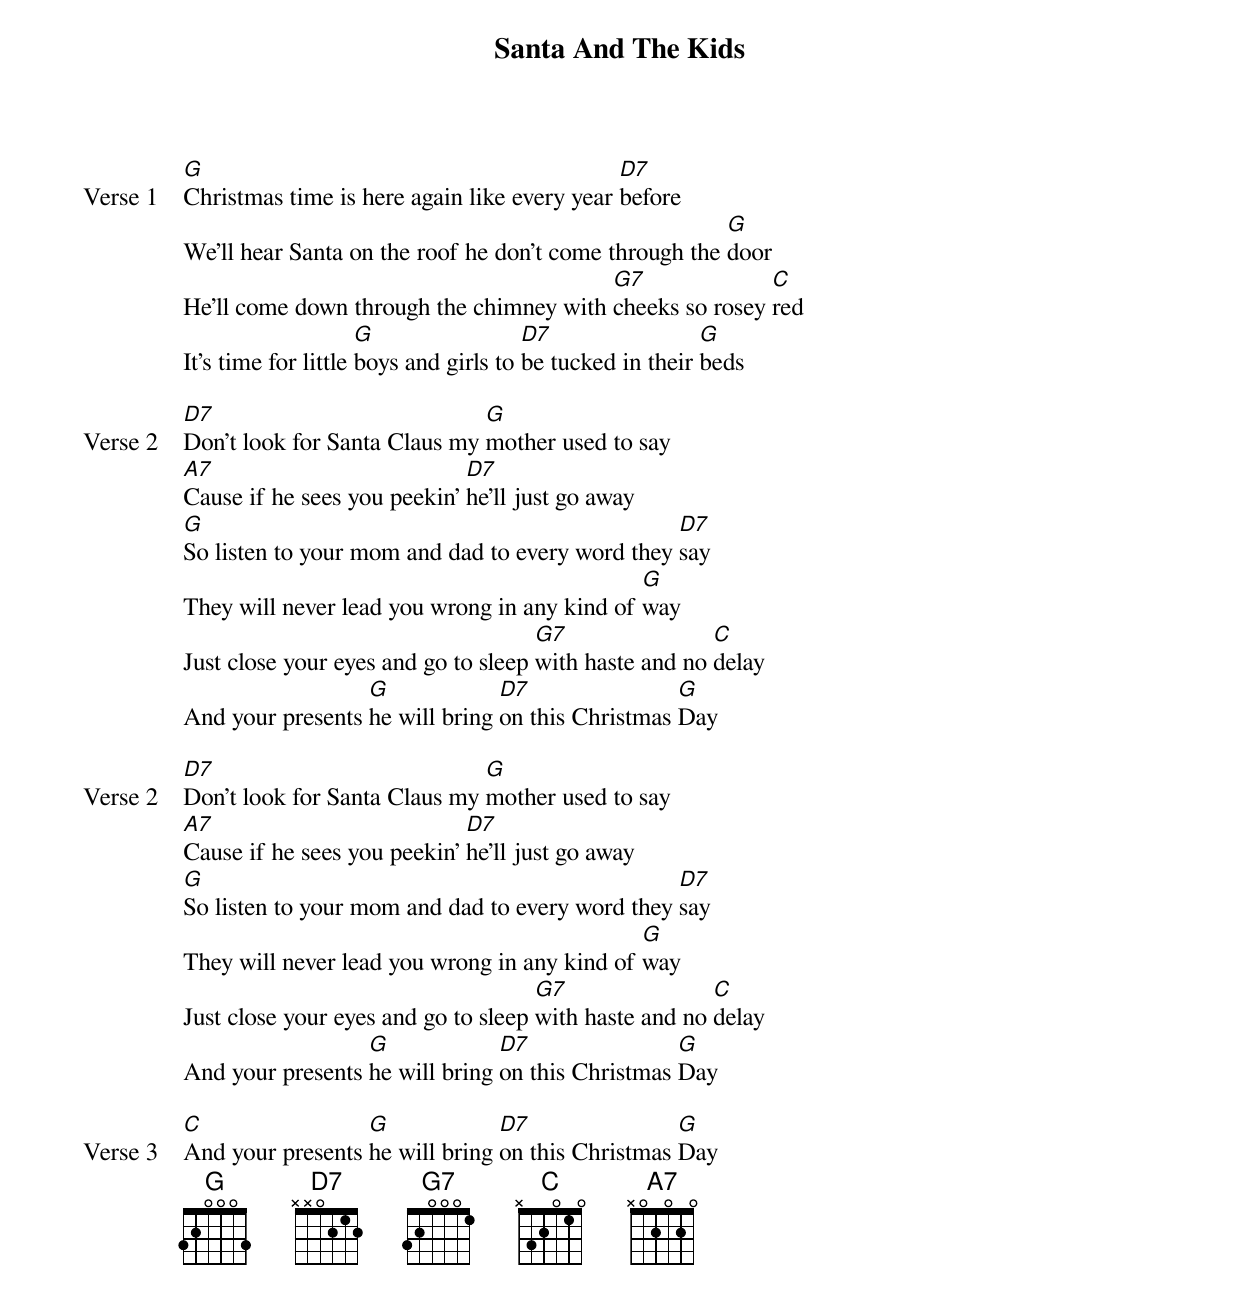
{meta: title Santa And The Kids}
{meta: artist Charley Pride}
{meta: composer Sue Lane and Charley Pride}

{start_of_verse: Verse 1}
[G]Christmas time is here again like every year [D7]before
We'll hear Santa on the roof he don't come through the [G]door
He'll come down through the chimney with [G7]cheeks so rosey [C]red
It's time for little [G]boys and girls to [D7]be tucked in their [G]beds
{end_of_verse}

{start_of_verse: Verse 2}
[D7]Don't look for Santa Claus my [G]mother used to say
[A7]Cause if he sees you peekin' [D7]he'll just go away
[G]So listen to your mom and dad to every word they [D7]say
They will never lead you wrong in any kind of [G]way
Just close your eyes and go to sleep [G7]with haste and no [C]delay
And your presents [G]he will bring [D7]on this Christmas [G]Day
{end_of_verse}

{start_of_verse: Verse 2}
[D7]Don't look for Santa Claus my [G]mother used to say
[A7]Cause if he sees you peekin' [D7]he'll just go away
[G]So listen to your mom and dad to every word they [D7]say
They will never lead you wrong in any kind of [G]way
Just close your eyes and go to sleep [G7]with haste and no [C]delay
And your presents [G]he will bring [D7]on this Christmas [G]Day
{end_of_verse}

{start_of_verse: Verse 3}
[C]And your presents [G]he will bring [D7]on this Christmas [G]Day
{end_of_verse}
